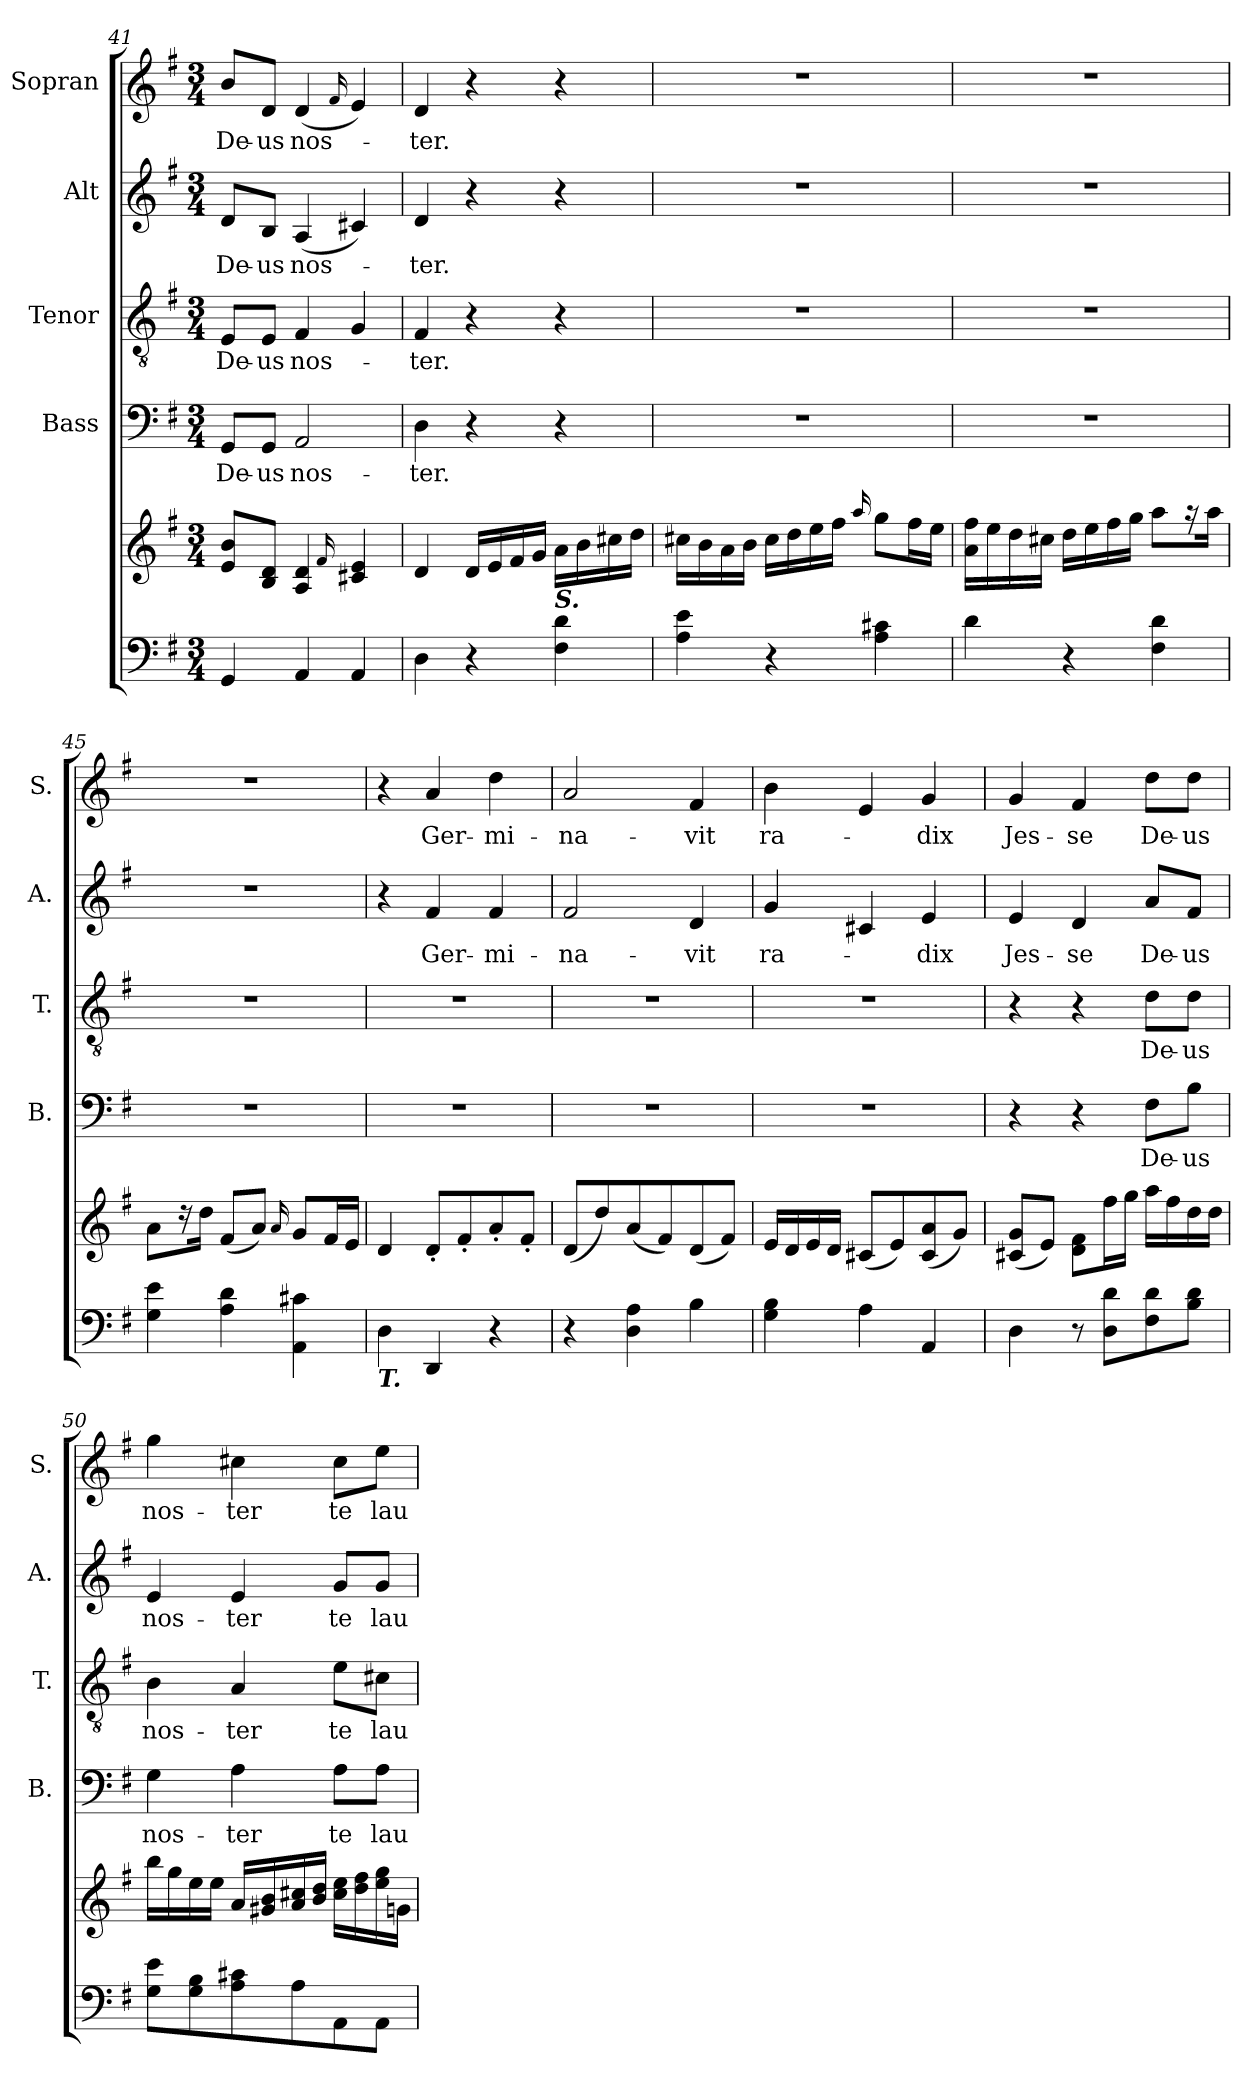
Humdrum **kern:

**kern	**kern	**kern	**text	**kern	**text	**kern	**text	**kern	**text
*part5	*part5	*part4	*part4	*part3	*part3	*part2	*part2	*part1	*part1
*staff6	*staff5	*staff4	*staff4	*staff3	*staff3	*staff2	*staff2	*staff1	*staff1
*	*	*I"Bass	*	*I"Tenor	*	*I"Alt	*	*I"Sopran	*
*	*	*I'B.	*	*I'T.	*	*I'A.	*	*I'S.	*
*clefF4	*clefG2	*clefF4	*	*clefGv2	*	*clefG2	*	*clefG2	*
*k[f#]	*k[f#]	*k[f#]	*	*k[f#]	*	*k[f#]	*	*k[f#]	*
*G:	*G:	*G:	*	*G:	*	*G:	*	*G:	*
*M3/4	*M3/4	*M3/4	*	*M3/4	*	*M3/4	*	*M3/4	*
=41	=41	=41	=41	=41	=41	=41	=41	=41	=41
!	!	!	!LO:LY:b	!	!LO:LY:b	!	!LO:LY:b	!	!LO:LY:b
4GG/	8e/ 8b/L	8GG/L	De-	8E/L	De-	8d/L	De-	8b/L	De-
!	!	!	!LO:LY:b	!	!LO:LY:b	!	!LO:LY:b	!	!LO:LY:b
.	8B/ 8d/J	8GG/J	-us	8E/J	-us	8B/J	-us	8d/J	-us
!	!	!	!LO:LY:b	!	!LO:LY:b	!	!LO:LY:b	!	!LO:LY:b
4AA/	4A/ 4d/	2AA/	nos-	4F#/	nos-	(<4A/	nos-	(<4d/	nos-
.	16qqf#/	.	.	.	.	.	.	16qqf#/	.
4AA/	4c#X/ 4e/	.	.	4G/	.	4c#X/)	.	4e/)	.
!!LO:LB:g=z
=42	=42	=42	=42	=42	=42	=42	=42	=42	=42
!	!	!	!LO:LY:b	!	!LO:LY:b	!	!LO:LY:b	!	!LO:LY:b
4D\	4d/	4D\	-ter.	4F#/	-ter.	4d/	-ter.	4d/	-ter.
4r	16d/LL	4r	.	4r	.	4r	.	4r	.
.	16e/	.	.	.	.	.	.	.	.
.	16f#/	.	.	.	.	.	.	.	.
.	16g/JJ	.	.	.	.	.	.	.	.
!LO:TX:a:Bi:t=S.	!	!	!	!	!	!	!	!	!
4F#\ 4d\	16a\LL	4r	.	4r	.	4r	.	4r	.
.	16b\	.	.	.	.	.	.	.	.
.	16cc#X\	.	.	.	.	.	.	.	.
.	16dd\JJ	.	.	.	.	.	.	.	.
=43	=43	=43	=43	=43	=43	=43	=43	=43	=43
4A\ 4e\	16cc#X\LL	2.r	.	2.r	.	2.r	.	2.r	.
.	16b\	.	.	.	.	.	.	.	.
.	16a\	.	.	.	.	.	.	.	.
.	16b\JJ	.	.	.	.	.	.	.	.
4r	16cc#\LL	.	.	.	.	.	.	.	.
.	16dd\	.	.	.	.	.	.	.	.
.	16ee\	.	.	.	.	.	.	.	.
.	16ff#\JJ	.	.	.	.	.	.	.	.
.	16qqaa/	.	.	.	.	.	.	.	.
4A\ 4c#X\	8gg\L	.	.	.	.	.	.	.	.
.	16ff#\L	.	.	.	.	.	.	.	.
.	16ee\JJ	.	.	.	.	.	.	.	.
=44	=44	=44	=44	=44	=44	=44	=44	=44	=44
4d\	16a\ 16ff#\LL	2.r	.	2.r	.	2.r	.	2.r	.
.	16ee\	.	.	.	.	.	.	.	.
.	16dd\	.	.	.	.	.	.	.	.
.	16cc#X\JJ	.	.	.	.	.	.	.	.
4r	16dd\LL	.	.	.	.	.	.	.	.
.	16ee\	.	.	.	.	.	.	.	.
.	16ff#\	.	.	.	.	.	.	.	.
.	16gg\JJ	.	.	.	.	.	.	.	.
4F#\ 4d\	8aa\L	.	.	.	.	.	.	.	.
.	16r	.	.	.	.	.	.	.	.
.	16aa\Jk	.	.	.	.	.	.	.	.
=45	=45	=45	=45	=45	=45	=45	=45	=45	=45
4G\ 4e\	8a\L	2.r	.	2.r	.	2.r	.	2.r	.
.	16r	.	.	.	.	.	.	.	.
.	16dd\Jk	.	.	.	.	.	.	.	.
4A\ 4d\	(<8f#/L	.	.	.	.	.	.	.	.
.	8a/J)	.	.	.	.	.	.	.	.
.	16qqa/	.	.	.	.	.	.	.	.
4AA\ 4c#X\	8g/L	.	.	.	.	.	.	.	.
.	16f#/L	.	.	.	.	.	.	.	.
.	16e/JJ	.	.	.	.	.	.	.	.
!!LO:PB:g=z
=46	=46	=46	=46	=46	=46	=46	=46	=46	=46
!LO:TX:b:Bi:t=T.	!	!	!	!	!	!	!	!	!
4D\	4d/	2.r	.	2.r	.	4r	.	4r	.
!	!	!	!	!	!	!	!LO:LY:b	!	!LO:LY:b
4DD/	8d'</L	.	.	.	.	4f#/	Ger-	4a/	Ger-
.	8f#'</	.	.	.	.	.	.	.	.
!	!	!	!	!	!	!	!LO:LY:b	!	!LO:LY:b
4r	8a'</	.	.	.	.	4f#/	-mi-	4dd\	-mi-
.	8f#'</J	.	.	.	.	.	.	.	.
=47	=47	=47	=47	=47	=47	=47	=47	=47	=47
!	!	!	!	!	!	!	!LO:LY:b	!	!LO:LY:b
4r	(<8d/L	2.r	.	2.r	.	2f#/	-na-	2a/	-na-
.	8dd/)	.	.	.	.	.	.	.	.
4D\ 4A\	(<8a/	.	.	.	.	.	.	.	.
.	8f#/)	.	.	.	.	.	.	.	.
!	!	!	!	!	!	!	!LO:LY:b	!	!LO:LY:b
4B\	(<8d/	.	.	.	.	4d/	-vit	4f#/	-vit
.	8f#/J)	.	.	.	.	.	.	.	.
=48	=48	=48	=48	=48	=48	=48	=48	=48	=48
!	!	!	!	!	!	!	!LO:LY:b	!	!LO:LY:b
4G\ 4B\	16e/LL	2.r	.	2.r	.	4g/	ra-	4b\	ra-
.	16d/	.	.	.	.	.	.	.	.
.	16e/	.	.	.	.	.	.	.	.
.	16d/JJ	.	.	.	.	.	.	.	.
4A\	(<8c#X/L	.	.	.	.	4c#X/	.	4e/	.
.	8e/)	.	.	.	.	.	.	.	.
!	!	!	!	!	!	!	!LO:LY:b	!	!LO:LY:b
4AA/	(<8c#/ 8a/	.	.	.	.	4e/	-dix	4g/	-dix
.	8g/J)	.	.	.	.	.	.	.	.
=49	=49	=49	=49	=49	=49	=49	=49	=49	=49
!	!	!	!	!	!	!	!LO:LY:b	!	!LO:LY:b
4D\	(<8c#X/ 8g/L	4r	.	4r	.	4e/	Jes-	4g/	Jes-
.	8e/J)	.	.	.	.	.	.	.	.
!	!	!	!	!	!	!	!LO:LY:b	!	!LO:LY:b
8r	8d\ 8f#\L	4r	.	4r	.	4d/	-se	4f#/	-se
8D\ 8d\L	16ff#\L	.	.	.	.	.	.	.	.
.	16gg\JJ	.	.	.	.	.	.	.	.
!	!	!	!LO:LY:b	!	!LO:LY:b	!	!LO:LY:b	!	!LO:LY:b
8F#\ 8d\	16aa\LL	8F#\L	De-	8d\L	De-	8a/L	De-	8dd\L	De-
.	16ff#\	.	.	.	.	.	.	.	.
!	!	!	!LO:LY:b	!	!LO:LY:b	!	!LO:LY:b	!	!LO:LY:b
8B\ 8d\J	16dd\	8B\J	-us	8d\J	-us	8f#/J	-us	8dd\J	-us
.	16dd\JJ	.	.	.	.	.	.	.	.
=50	=50	=50	=50	=50	=50	=50	=50	=50	=50
!	!	!	!LO:LY:b	!	!LO:LY:b	!	!LO:LY:b	!	!LO:LY:b
8G\ 8e\L	16bb\LL	4G\	nos-	4B\	nos-	4e/	nos-	4gg\	nos-
.	16gg\	.	.	.	.	.	.	.	.
8G\ 8B\	16ee\	.	.	.	.	.	.	.	.
.	16ee\JJ	.	.	.	.	.	.	.	.
!	!	!	!LO:LY:b	!	!LO:LY:b	!	!LO:LY:b	!	!LO:LY:b
8A\ 8c#X\	16a/LL	4A\	-ter	4A/	-ter	4e/	-ter	4cc#X\	-ter
.	16g#X/ 16b/	.	.	.	.	.	.	.	.
8A\	16a/ 16cc#X/	.	.	.	.	.	.	.	.
.	16b/ 16dd/JJ	.	.	.	.	.	.	.	.
!	!	!	!LO:LY:b	!	!LO:LY:b	!	!LO:LY:b	!	!LO:LY:b
8AA\	16cc#\ 16ee\LL	8A\L	te	8e\L	te	8g/L	te	8cc#\L	te
.	16dd\ 16ff#\	.	.	.	.	.	.	.	.
!	!	!	!LO:LY:b	!	!LO:LY:b	!	!LO:LY:b	!	!LO:LY:b
8AA\J	16ee\ 16gg\	8A\J	lau-	8c#X\J	lau-	8g/J	lau-	8ee\J	lau-
.	16gn\JJ	.	.	.	.	.	.	.	.
=	=	=	=	=	=	=	=	=	=
*-	*-	*-	*-	*-	*-	*-	*-	*-	*-
